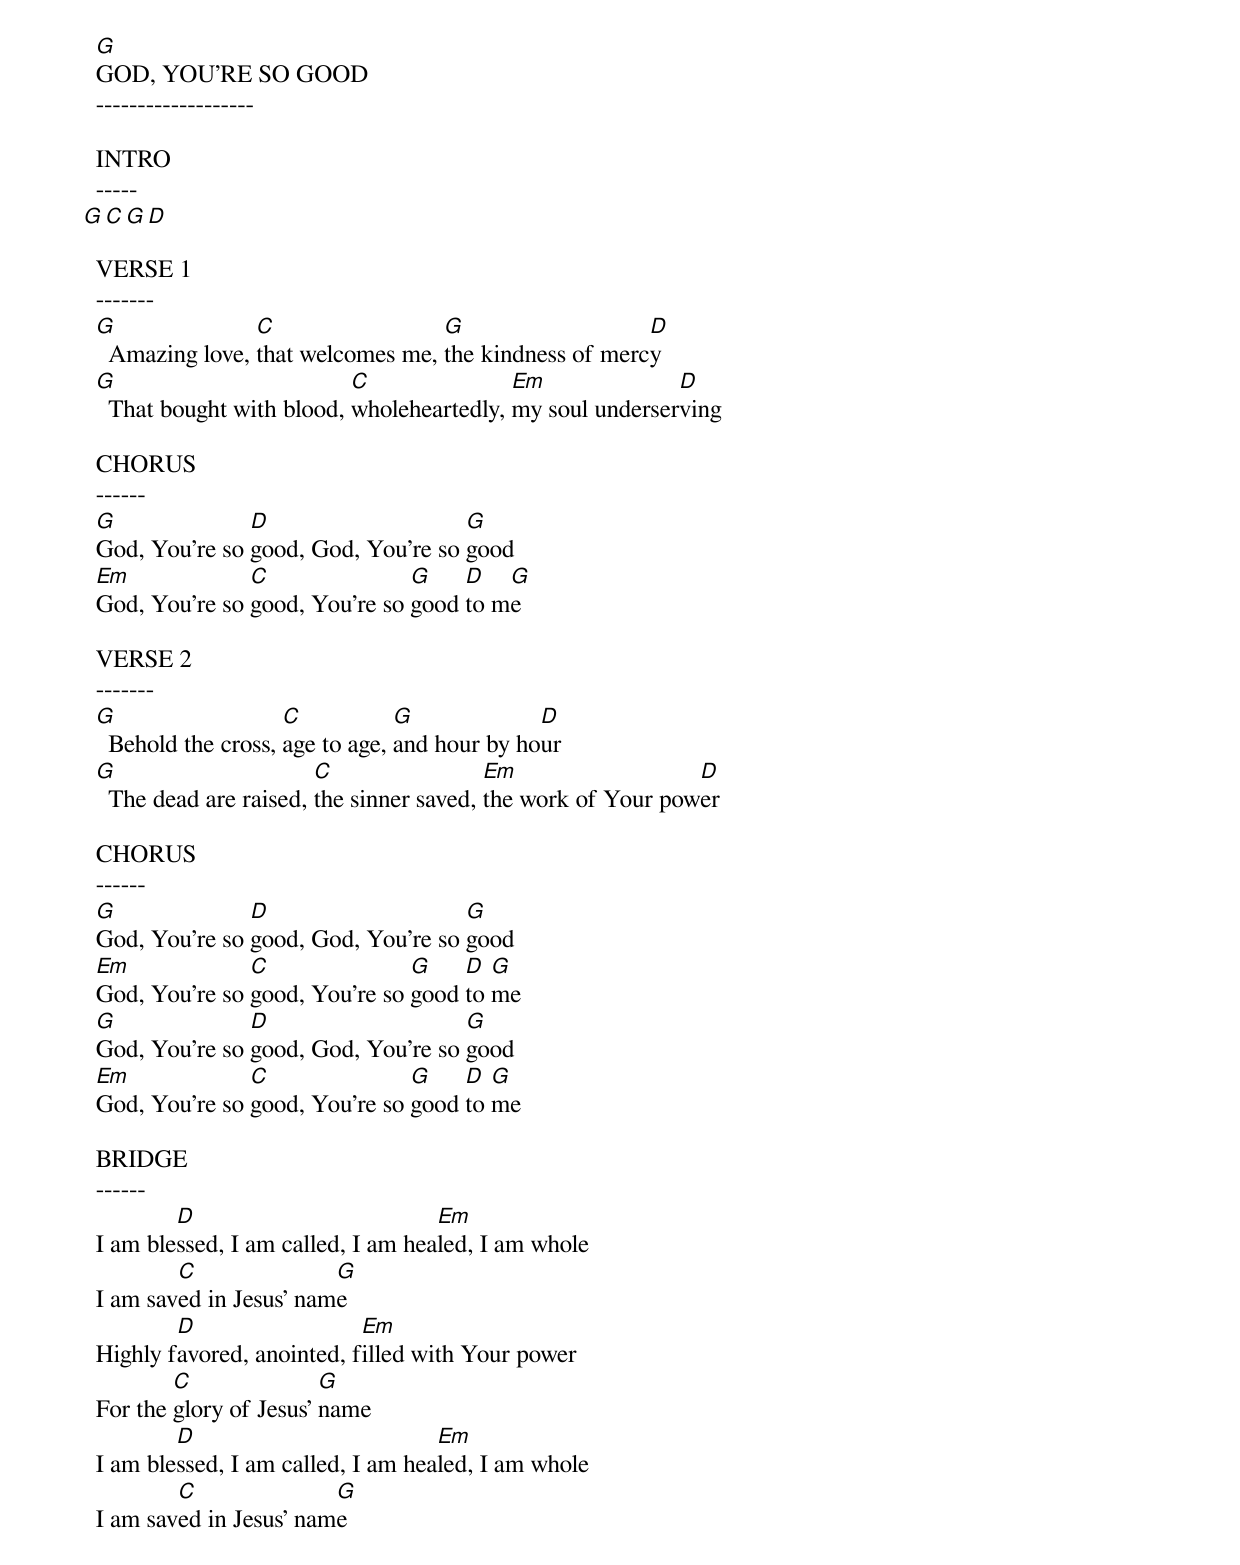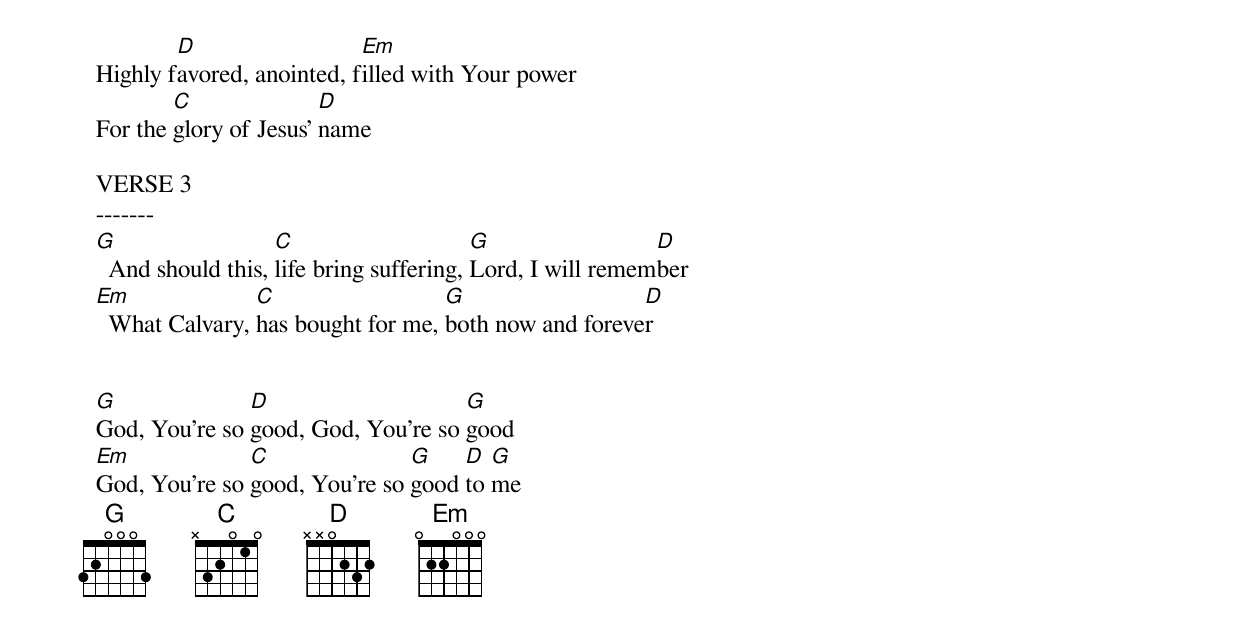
  G
  GOD, YOU'RE SO GOOD
  -------------------

  INTRO
  -----
  G   C   G   D

  VERSE 1
  -------
  G               C                 G                   D
    Amazing love, that welcomes me, the kindness of mercy
  G                         C               Em              D
    That bought with blood, wholeheartedly, my soul underserving

  CHORUS
  ------
  G              D                    G
  God, You're so good, God, You're so good
  Em             C               G    D   G
  God, You're so good, You're so good to me

  VERSE 2
  -------
  G                   C           G             D
    Behold the cross, age to age, and hour by hour
  G                      C                 Em                  D
    The dead are raised, the sinner saved, the work of Your power

  CHORUS
  ------
  G              D                    G
  God, You're so good, God, You're so good
  Em             C               G    D  G
  God, You're so good, You're so good to me
  G              D                    G
  God, You're so good, God, You're so good
  Em             C               G    D  G
  God, You're so good, You're so good to me

  BRIDGE
  ------
          D                          Em
  I am blessed, I am called, I am healed, I am whole
          C               G
  I am saved in Jesus' name
          D                  Em
  Highly favored, anointed, filled with Your power
          C               G
  For the glory of Jesus' name
          D                          Em
  I am blessed, I am called, I am healed, I am whole
          C               G
  I am saved in Jesus' name
          D                  Em
  Highly favored, anointed, filled with Your power
          C               D
  For the glory of Jesus' name

  VERSE 3
  -------
  G                  C                     G                 D
    And should this, life bring suffering, Lord, I will remember
  Em              C                  G                  D
    What Calvary, has bought for me, both now and forever


  G              D                    G
  God, You're so good, God, You're so good
  Em             C               G    D  G
  God, You're so good, You're so good to me
